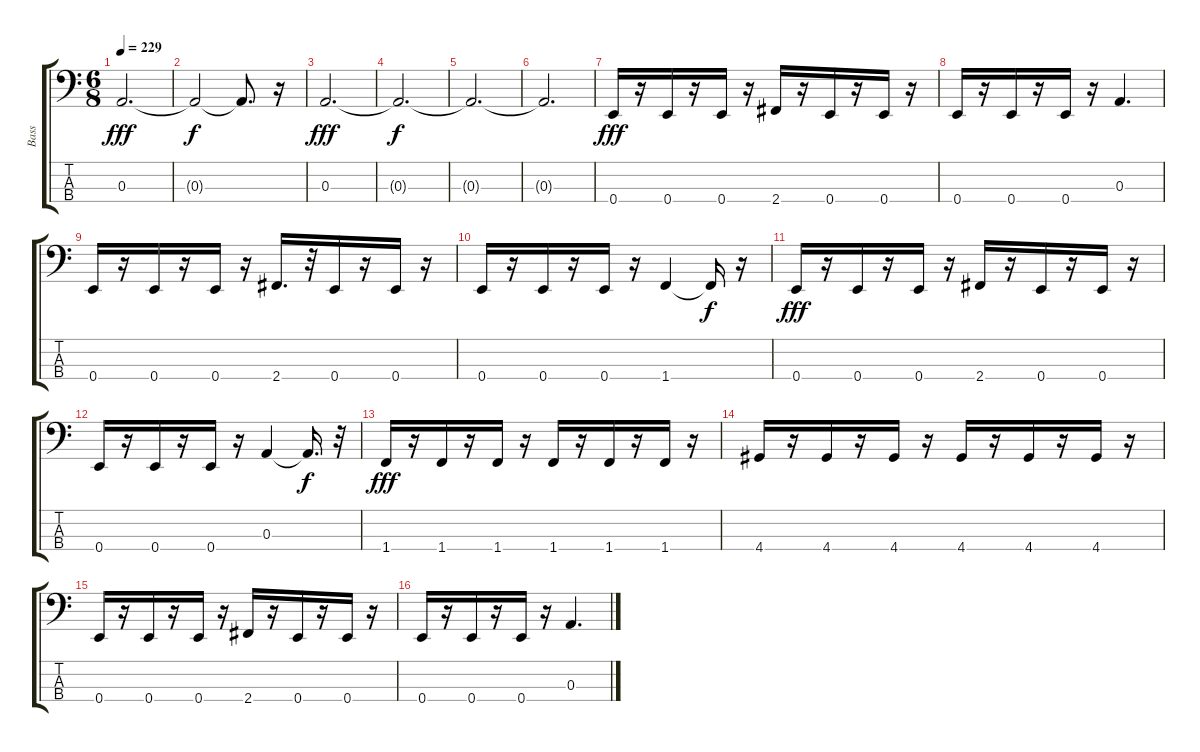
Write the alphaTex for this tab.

\track ("Bass" "Bass") {instrument electricbasspick}
\staff {score tabs}
\tuning (G2 D2 A1 E1) {hide}
\ts (6 8)
\tempo 229
\clef f4
\ks c
0.3.2{d dy fff} |
0.3{t}.2{dy f} 0.3{t}.8{d} r.16 |
0.3.2{d dy fff} |
0.3{t}.2{d dy f} |
0.3{t}.2{d} |
0.3{t}.2{d} |
0.4.16{dy fff} r.16 0.4.16 r.16 0.4.16 r.16 2.4.16 r.16 0.4.16 r.16 0.4.16 r.16 |
0.4.16 r.16 0.4.16 r.16 0.4.16 r.16 0.3.4{d} |
0.4.16 r.16 0.4.16 r.16 0.4.16 r.16 2.4.16{d} r.32 0.4.16 r.16 0.4.16 r.16 |
0.4.16 r.16 0.4.16 r.16 0.4.16 r.16 1.4.4 1.4{t}.16{dy f} r.16 |
0.4.16{dy fff} r.16 0.4.16 r.16 0.4.16 r.16 2.4.16 r.16 0.4.16 r.16 0.4.16 r.16 |
0.4.16 r.16 0.4.16 r.16 0.4.16 r.16 0.3.4 0.3{t}.16{d dy f} r.32 |
1.4.16{dy fff} r.16 1.4.16 r.16 1.4.16 r.16 1.4.16 r.16 1.4.16 r.16 1.4.16 r.16 |
4.4.16 r.16 4.4.16 r.16 4.4.16 r.16 4.4.16 r.16 4.4.16 r.16 4.4.16 r.16 |
0.4.16 r.16 0.4.16 r.16 0.4.16 r.16 2.4.16 r.16 0.4.16 r.16 0.4.16 r.16 |
0.4.16 r.16 0.4.16 r.16 0.4.16 r.16 0.3.4{d}
